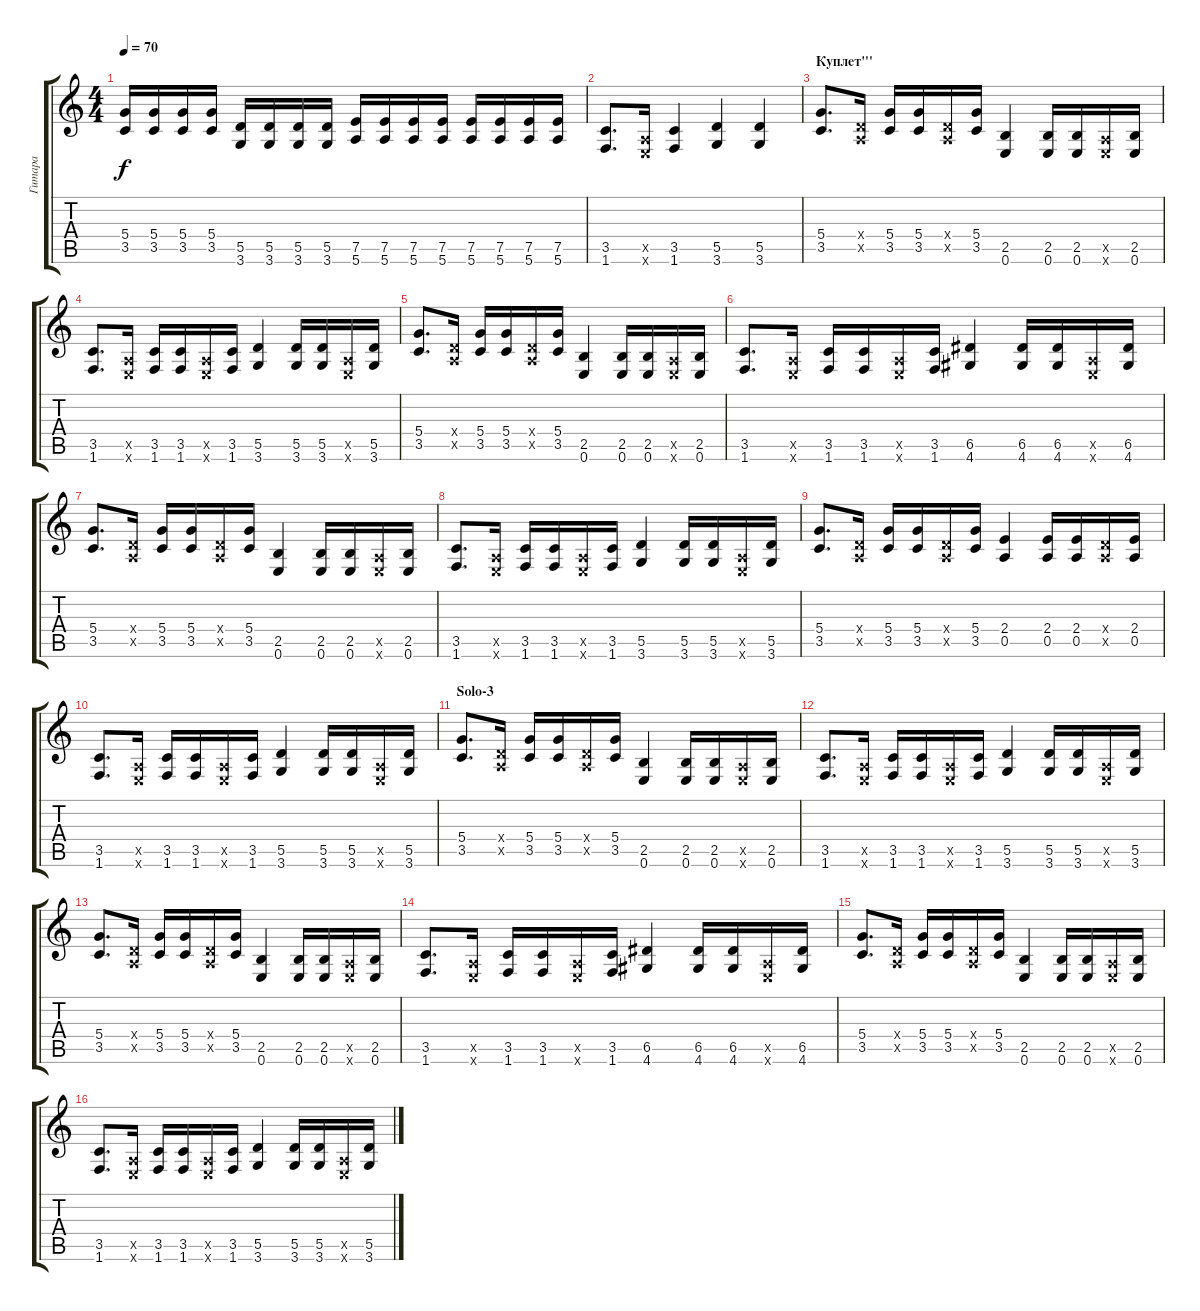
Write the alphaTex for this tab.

\track ("Гитара" "Гитара") {instrument acousticguitarsteel}
\staff {score tabs}
\tuning (E4 B3 G3 D3 A2 E2) {hide}
\ts (4 4)
\tempo 70
\clef g2
\ks c
(5.4 3.5).16{dy f} (5.4 3.5).16 (5.4 3.5).16 (5.4 3.5).16 (5.5 3.6).16 (5.5 3.6).16 (5.5 3.6).16 (5.5 3.6).16 (7.5 5.6).16 (7.5 5.6).16 (7.5 5.6).16 (7.5 5.6).16 (7.5 5.6).16 (7.5 5.6).16 (7.5 5.6).16 (7.5 5.6).16 |
(3.5 1.6).8{d} (0.5{x} 0.6{x}).16 (3.5 1.6).4 (5.5 3.6).4 (5.5 3.6).4 |
\section ("" "Куплет'''")
(5.4 3.5).8{d} (0.4{x} 0.5{x}).16 (5.4 3.5).16 (5.4 3.5).16 (0.4{x} 0.5{x}).16 (5.4 3.5).16 (2.5 0.6).4 (2.5 0.6).16 (2.5 0.6).16 (0.5{x} 0.6{x}).16 (2.5 0.6).16 |
(3.5 1.6).8{d} (0.5{x} 0.6{x}).16 (3.5 1.6).16 (3.5 1.6).16 (0.5{x} 0.6{x}).16 (3.5 1.6).16 (5.5 3.6).4 (5.5 3.6).16 (5.5 3.6).16 (0.5{x} 0.6{x}).16 (5.5 3.6).16 |
(5.4 3.5).8{d instrument overdrivenguitar} (0.4{x} 0.5{x}).16 (5.4 3.5).16 (5.4 3.5).16 (0.4{x} 0.5{x}).16 (5.4 3.5).16 (2.5 0.6).4 (2.5 0.6).16 (2.5 0.6).16 (0.5{x} 0.6{x}).16 (2.5 0.6).16 |
(3.5 1.6).8{d} (0.5{x} 0.6{x}).16 (3.5 1.6).16 (3.5 1.6).16 (0.5{x} 0.6{x}).16 (3.5 1.6).16 (6.5 4.6).4 (6.5 4.6).16 (6.5 4.6).16 (0.5{x} 0.6{x}).16 (6.5 4.6).16 |
(5.4 3.5).8{d} (0.4{x} 0.5{x}).16 (5.4 3.5).16 (5.4 3.5).16 (0.4{x} 0.5{x}).16 (5.4 3.5).16 (2.5 0.6).4 (2.5 0.6).16 (2.5 0.6).16 (0.5{x} 0.6{x}).16 (2.5 0.6).16 |
(3.5 1.6).8{d} (0.5{x} 0.6{x}).16 (3.5 1.6).16 (3.5 1.6).16 (0.5{x} 0.6{x}).16 (3.5 1.6).16 (5.5 3.6).4 (5.5 3.6).16 (5.5 3.6).16 (0.5{x} 0.6{x}).16 (5.5 3.6).16 |
(5.4 3.5).8{d instrument overdrivenguitar} (0.4{x} 0.5{x}).16 (5.4 3.5).16 (5.4 3.5).16 (0.4{x} 0.5{x}).16 (5.4 3.5).16 (2.4 0.5).4 (2.4 0.5).16 (2.4 0.5).16 (0.4{x} 0.5{x}).16 (2.4 0.5).16 |
(3.5 1.6).8{d} (0.5{x} 0.6{x}).16 (3.5 1.6).16 (3.5 1.6).16 (0.5{x} 0.6{x}).16 (3.5 1.6).16 (5.5 3.6).4 (5.5 3.6).16 (5.5 3.6).16 (0.5{x} 0.6{x}).16 (5.5 3.6).16 |
\section ("" "Solo-3")
(5.4 3.5).8{d volume 12 instrument distortionguitar} (0.4{x} 0.5{x}).16 (5.4 3.5).16 (5.4 3.5).16 (0.4{x} 0.5{x}).16 (5.4 3.5).16 (2.5 0.6).4 (2.5 0.6).16 (2.5 0.6).16 (0.5{x} 0.6{x}).16 (2.5 0.6).16 |
(3.5 1.6).8{d} (0.5{x} 0.6{x}).16 (3.5 1.6).16 (3.5 1.6).16 (0.5{x} 0.6{x}).16 (3.5 1.6).16 (5.5 3.6).4 (5.5 3.6).16 (5.5 3.6).16 (0.5{x} 0.6{x}).16 (5.5 3.6).16 |
(5.4 3.5).8{d} (0.4{x} 0.5{x}).16 (5.4 3.5).16 (5.4 3.5).16 (0.4{x} 0.5{x}).16 (5.4 3.5).16 (2.5 0.6).4 (2.5 0.6).16 (2.5 0.6).16 (0.5{x} 0.6{x}).16 (2.5 0.6).16 |
(3.5 1.6).8{d} (0.5{x} 0.6{x}).16 (3.5 1.6).16 (3.5 1.6).16 (0.5{x} 0.6{x}).16 (3.5 1.6).16 (6.5 4.6).4 (6.5 4.6).16 (6.5 4.6).16 (0.5{x} 0.6{x}).16 (6.5 4.6).16 |
(5.4 3.5).8{d} (0.4{x} 0.5{x}).16 (5.4 3.5).16 (5.4 3.5).16 (0.4{x} 0.5{x}).16 (5.4 3.5).16 (2.5 0.6).4 (2.5 0.6).16 (2.5 0.6).16 (0.5{x} 0.6{x}).16 (2.5 0.6).16 |
(3.5 1.6).8{d} (0.5{x} 0.6{x}).16 (3.5 1.6).16 (3.5 1.6).16 (0.5{x} 0.6{x}).16 (3.5 1.6).16 (5.5 3.6).4 (5.5 3.6).16 (5.5 3.6).16 (0.5{x} 0.6{x}).16 (5.5 3.6).16
